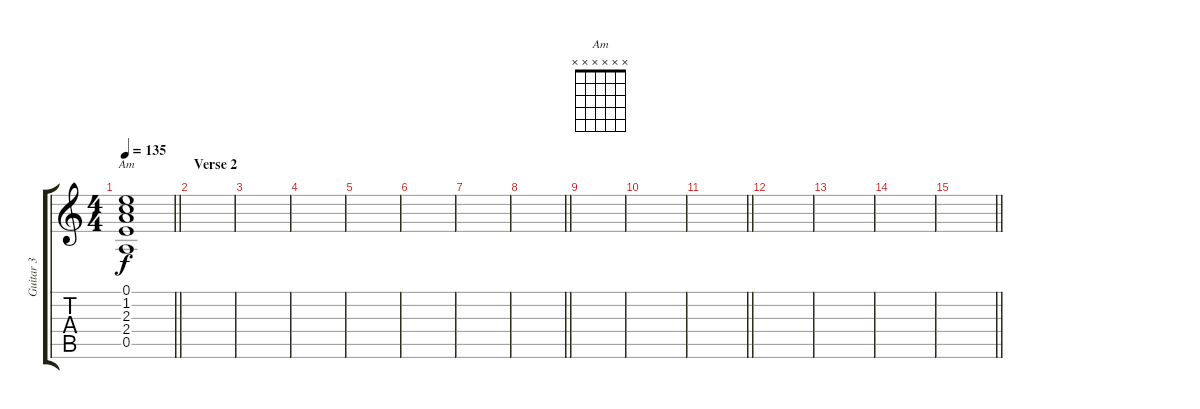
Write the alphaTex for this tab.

\track ("Guitar 3" "Guitar 3") {instrument acousticguitarnylon}
\staff {score tabs}
\tuning (E4 B3 G3 D3 A2 E2) {hide}
\chord ("Am" x x x x x x)
\ts (4 4)
\tempo 135
\clef g2
\barLineRight lightlight
\ks c
(0.1 1.2 2.3 2.4 0.5).1{ch "Am" dy f} |
\section ("" "Verse 2")
|
|
|
|
|
|
\barLineRight lightlight
|
|
|
\barLineRight lightlight
|
|
|
|
\barLineRight lightlight
